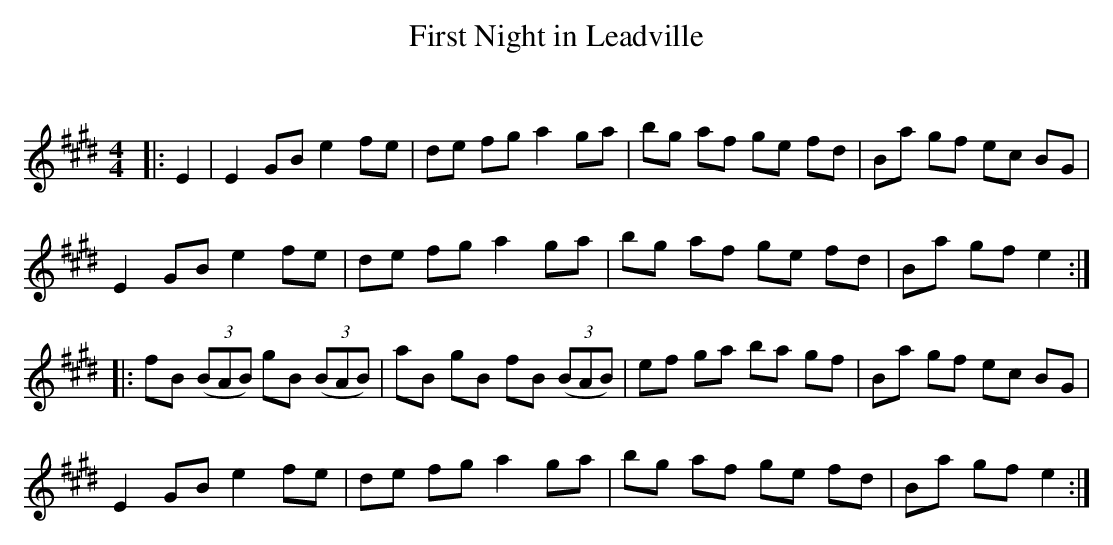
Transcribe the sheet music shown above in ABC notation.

X:1
T: First Night in Leadville
C:
Q: 232
K:E
M:4/4
L:1/8
|:E2|E2 GB e2 fe|de fg a2 ga|bg af ge fd|Ba gf ec BG|
E2 GB e2 fe|de fg a2 ga|bg af ge fd|Ba gf e2:|
|:fB ((3BAB) gB ((3BAB)|aB gB fB ((3BAB)|ef ga ba gf|Ba gf ec BG|
E2 GB e2 fe|de fg a2 ga|bg af ge fd|Ba gf e2:|
